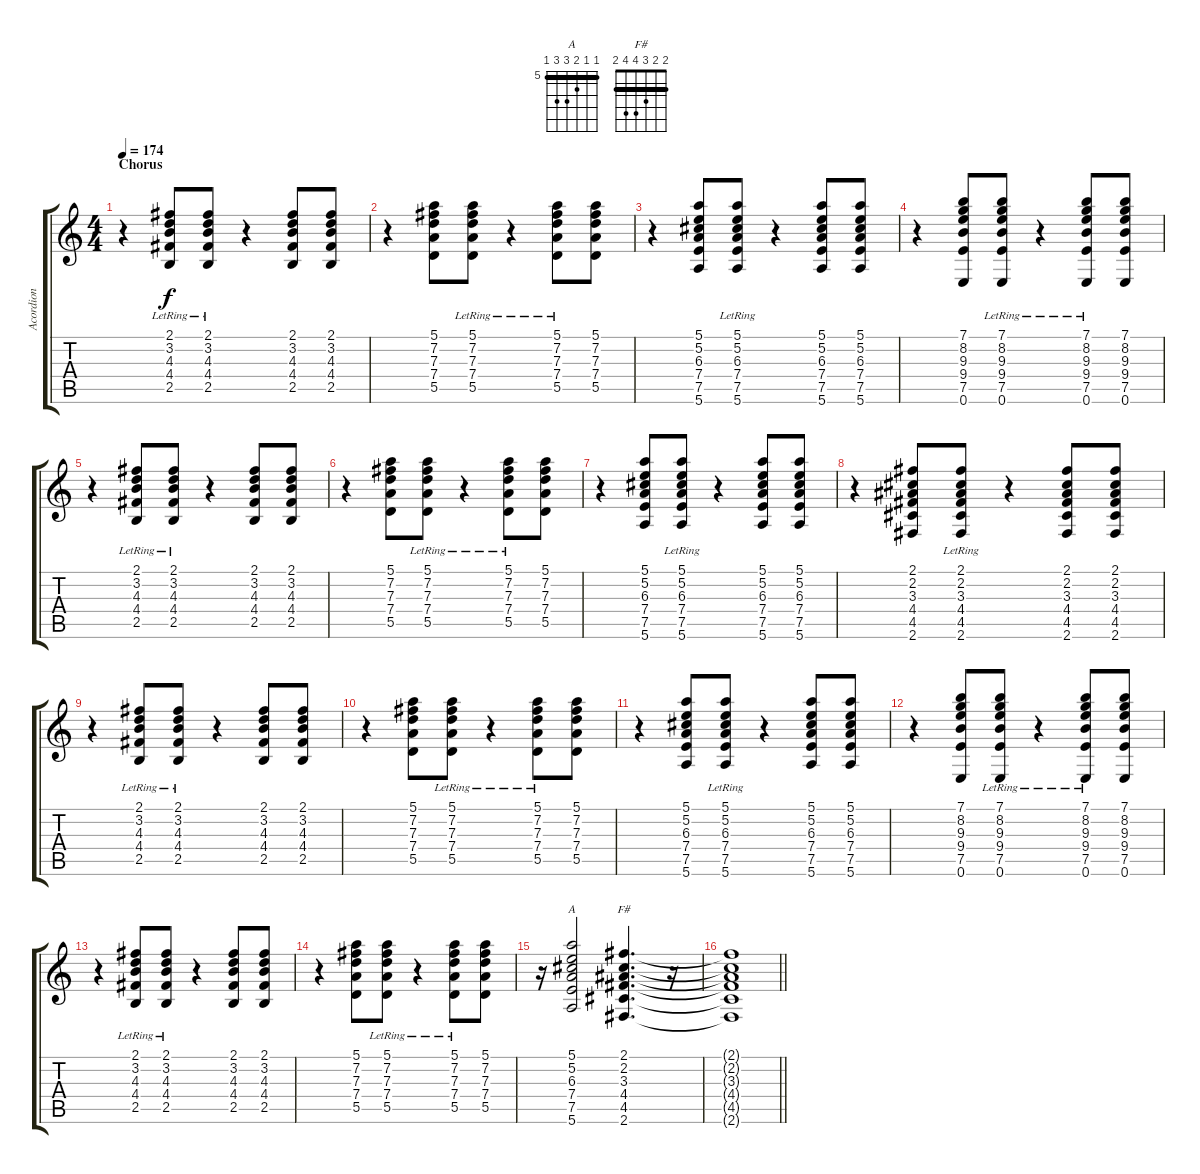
\track ("Acordion" "Acordion") {instrument electricguitarclean}
\staff {score tabs}
\tuning (E4 B3 G3 D3 A2 E2) {hide}
\chord ("A" 5 5 6 7 7 5) {firstfret 5 barre 5}
\chord ("F#" 2 2 3 4 4 2) {barre 2}
\ts (4 4)
\section ("" "Chorus")
\tempo 174
\clef g2
\ks c
r.4{dy fff} (2.1{lr} 3.2{lr} 4.3{lr} 4.4{lr} 2.5{lr}).8{dy f} (2.1{lr} 3.2{lr} 4.3{lr} 4.4{lr} 2.5{lr}).8 r.4 (2.1 3.2 4.3 4.4 2.5).8 (2.1 3.2 4.3 4.4 2.5).8 |
r.4 (5.1 7.2 7.3 7.4 5.5).8 (5.1{lr} 7.2{lr} 7.3{lr} 7.4{lr} 5.5{lr}).8 r.4 (5.1{lr} 7.2{lr} 7.3{lr} 7.4{lr} 5.5{lr}).8 (5.1 7.2 7.3 7.4 5.5).8 |
r.4 (5.1 5.2 6.3 7.4 7.5 5.6).8 (5.1{lr} 5.2{lr} 6.3{lr} 7.4{lr} 7.5{lr} 5.6{lr}).8 r.4 (5.1 5.2 6.3 7.4 7.5 5.6).8 (5.1 5.2 6.3 7.4 7.5 5.6).8 |
r.4 (7.1 8.2 9.3 9.4 7.5 0.6).8 (7.1{lr} 8.2{lr} 9.3{lr} 9.4{lr} 7.5{lr} 0.6{lr}).8 r.4 (7.1{lr} 8.2{lr} 9.3{lr} 9.4{lr} 7.5{lr} 0.6{lr}).8 (7.1 8.2 9.3 9.4 7.5 0.6).8 |
r.4 (2.1{lr} 3.2{lr} 4.3{lr} 4.4{lr} 2.5{lr}).8 (2.1{lr} 3.2{lr} 4.3{lr} 4.4{lr} 2.5{lr}).8 r.4 (2.1 3.2 4.3 4.4 2.5).8 (2.1 3.2 4.3 4.4 2.5).8 |
r.4 (5.1 7.2 7.3 7.4 5.5).8 (5.1{lr} 7.2{lr} 7.3{lr} 7.4{lr} 5.5{lr}).8 r.4 (5.1{lr} 7.2{lr} 7.3{lr} 7.4{lr} 5.5{lr}).8 (5.1 7.2 7.3 7.4 5.5).8 |
r.4 (5.1 5.2 6.3 7.4 7.5 5.6).8 (5.1{lr} 5.2{lr} 6.3{lr} 7.4{lr} 7.5{lr} 5.6{lr}).8 r.4 (5.1 5.2 6.3 7.4 7.5 5.6).8 (5.1 5.2 6.3 7.4 7.5 5.6).8 |
r.4 (2.1 2.2 3.3 4.4 4.5 2.6).8 (2.1{lr} 2.2{lr} 3.3{lr} 4.4{lr} 4.5{lr} 2.6{lr}).8 r.4 (2.1 2.2 3.3 4.4 4.5 2.6).8 (2.1 2.2 3.3 4.4 4.5 2.6).8 |
r.4 (2.1{lr} 3.2{lr} 4.3{lr} 4.4{lr} 2.5{lr}).8 (2.1{lr} 3.2{lr} 4.3{lr} 4.4{lr} 2.5{lr}).8 r.4 (2.1 3.2 4.3 4.4 2.5).8 (2.1 3.2 4.3 4.4 2.5).8 |
r.4 (5.1 7.2 7.3 7.4 5.5).8 (5.1{lr} 7.2{lr} 7.3{lr} 7.4{lr} 5.5{lr}).8 r.4 (5.1{lr} 7.2{lr} 7.3{lr} 7.4{lr} 5.5{lr}).8 (5.1 7.2 7.3 7.4 5.5).8 |
r.4 (5.1 5.2 6.3 7.4 7.5 5.6).8 (5.1{lr} 5.2{lr} 6.3{lr} 7.4{lr} 7.5{lr} 5.6{lr}).8 r.4 (5.1 5.2 6.3 7.4 7.5 5.6).8 (5.1 5.2 6.3 7.4 7.5 5.6).8 |
r.4 (7.1 8.2 9.3 9.4 7.5 0.6).8 (7.1{lr} 8.2{lr} 9.3{lr} 9.4{lr} 7.5{lr} 0.6{lr}).8 r.4 (7.1{lr} 8.2{lr} 9.3{lr} 9.4{lr} 7.5{lr} 0.6{lr}).8 (7.1 8.2 9.3 9.4 7.5 0.6).8 |
r.4 (2.1{lr} 3.2{lr} 4.3{lr} 4.4{lr} 2.5{lr}).8 (2.1{lr} 3.2{lr} 4.3{lr} 4.4{lr} 2.5{lr}).8 r.4 (2.1 3.2 4.3 4.4 2.5).8 (2.1 3.2 4.3 4.4 2.5).8 |
r.4 (5.1 7.2 7.3 7.4 5.5).8 (5.1{lr} 7.2{lr} 7.3{lr} 7.4{lr} 5.5{lr}).8 r.4 (5.1{lr} 7.2{lr} 7.3{lr} 7.4{lr} 5.5{lr}).8 (5.1 7.2 7.3 7.4 5.5).8 |
r.16 (5.1 5.2 6.3 7.4 7.5 5.6).2{ch "A"} (2.1 2.2 3.3 4.4 4.5 2.6).4{d ch "F#"} r.16 |
\barLineRight lightlight
(2.1{t} 2.2{t} 3.3{t} 4.4{t} 4.5{t} 2.6{t}).1
